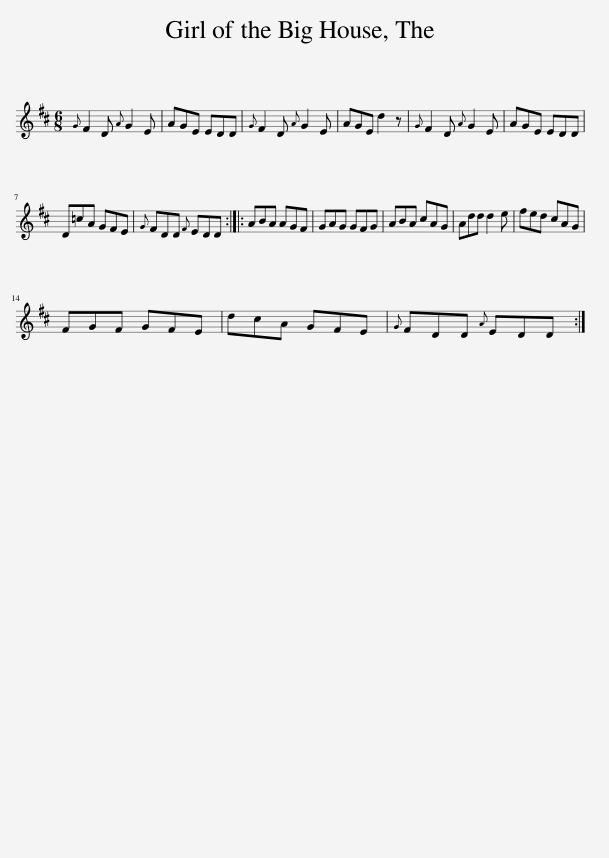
X:1
L:1/8
M:6/8
I:linebreak $
K:D
V:1 treble
V:1
{G} F2 D{A} G2 E | AGE EDD |{G} F2 D{A} G2 E | AGE d2 z |{G} F2 D{A} G2 E | %5
 AGE EDD |$ D=cA GFE |{G} FDD{F} EDD :: ABA AGF | GAG GFG | %10
 ABA cAG | Add d2 e | fed cAG |$ FGF GFE | dcA GFE | %15
{G} FDD{A} EDD :| %16
